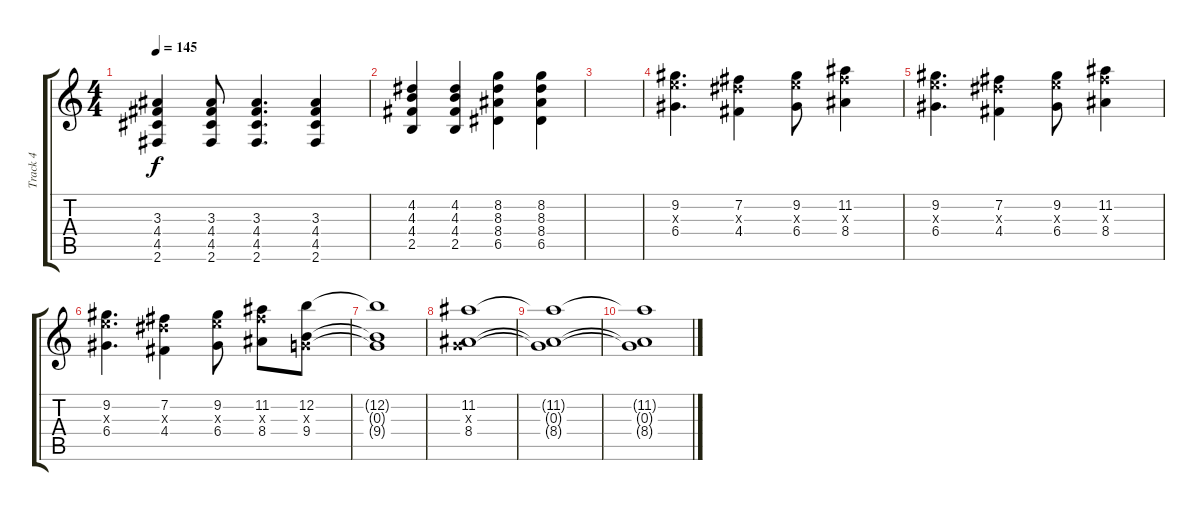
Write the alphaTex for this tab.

\track ("Track 4" "Track 4") {instrument overdrivenguitar}
\staff {score tabs}
\tuning (E4 B3 G3 D3 A2 E2) {hide}
\ts (4 4)
\tempo 145
\clef g2
\ks c
(3.3 4.4 4.5 2.6).4{dy f} (3.3 4.4 4.5 2.6).8 (3.3 4.4 4.5 2.6).4{d} (3.3 4.4 4.5 2.6).4 |
(4.2 4.3 4.4 2.5).4 (4.2 4.3 4.4 2.5).4 (8.2 8.3 8.4 6.5).4 (8.2 8.3 8.4 6.5).4 |
|
(9.2 9.3{x} 6.4).4{d} (7.2 8.3{x} 4.4).4 (9.2 9.3{x} 6.4).8 (11.2 11.3{x} 8.4).4 |
(9.2 9.3{x} 6.4).4{d} (7.2 8.3{x} 4.4).4 (9.2 9.3{x} 6.4).8 (11.2 11.3{x} 8.4).4 |
(9.2 9.3{x} 6.4).4{d} (7.2 8.3{x} 4.4).4 (9.2 9.3{x} 6.4).8 (11.2 11.3{x} 8.4).8 (12.2 0.3{x} 9.4).8 |
(12.2{t} 0.3{t} 9.4{t}).1 |
(11.2 0.3{x} 8.4).1 |
(11.2{t} 0.3{t} 8.4{t}).1 |
(11.2{t} 0.3{t} 8.4{t}).1
